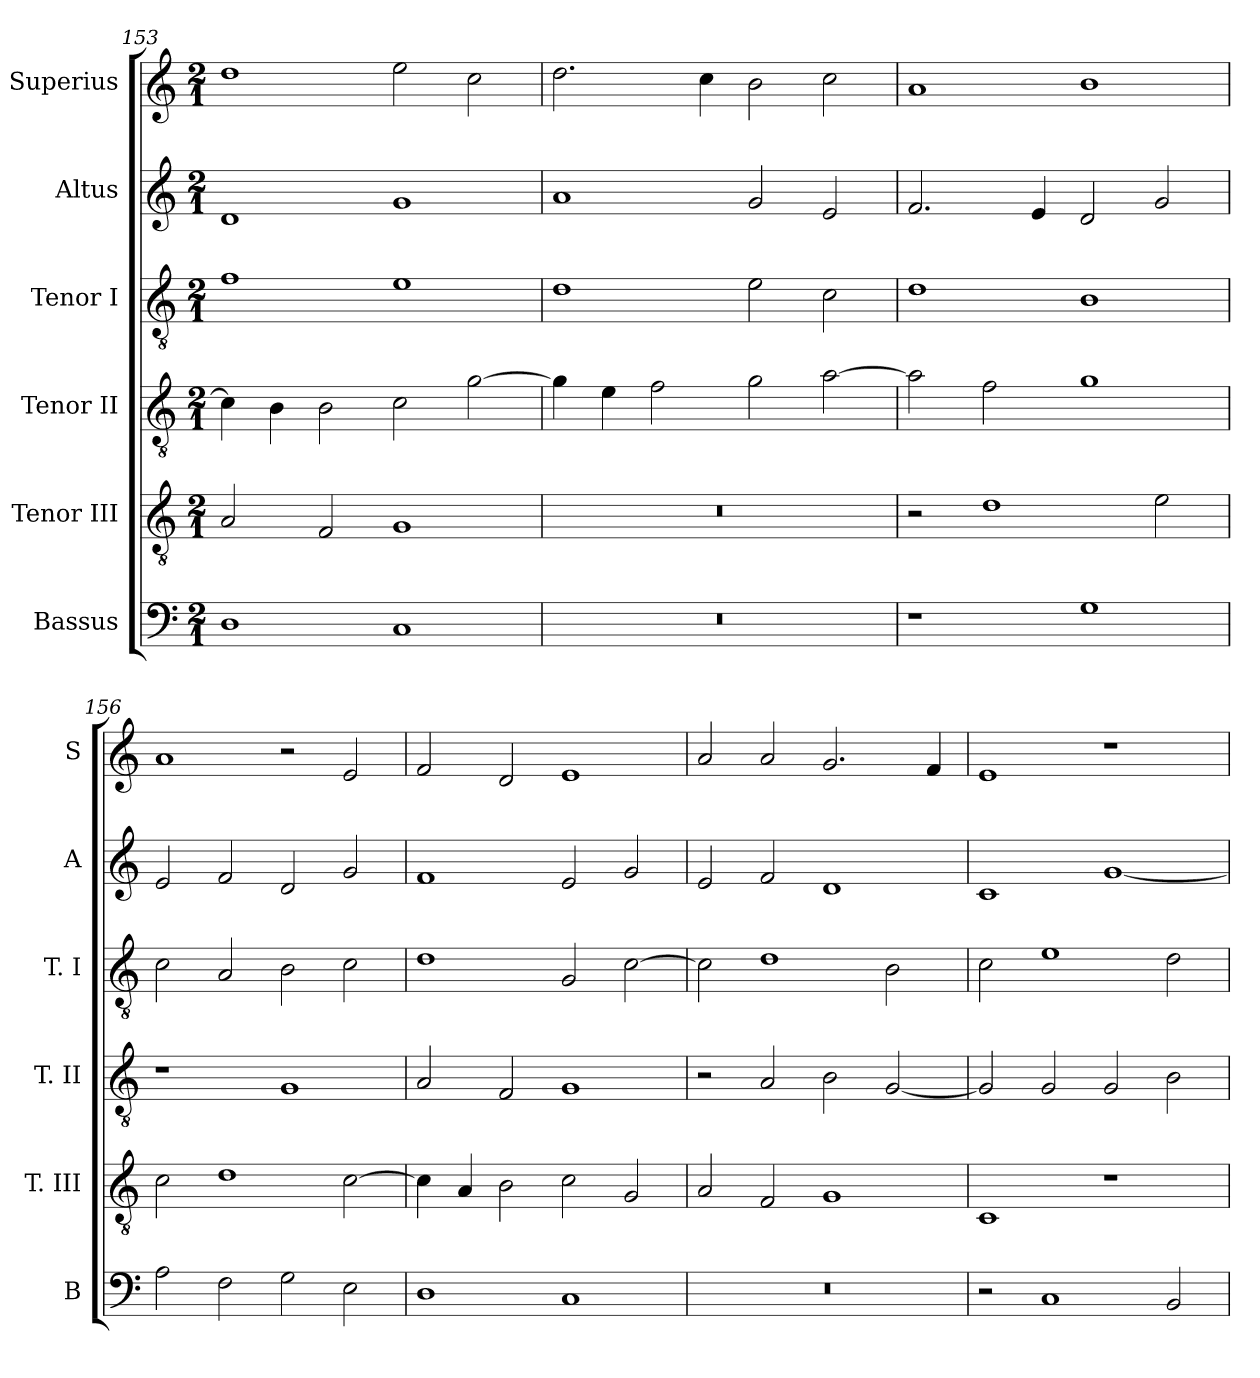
**kern	**kern	**kern	**kern	**kern	**kern
*part6	*part5	*part4	*part3	*part2	*part1
*staff6	*staff5	*staff4	*staff3	*staff2	*staff1
*I"Bassus	*I"Tenor III	*I"Tenor II	*I"Tenor I	*I"Altus	*I"Superius
*I'B	*I'T. III	*I'T. II	*I'T. I	*I'A	*I'S
*clefF4	*clefGv2	*clefGv2	*clefGv2	*clefG2	*clefG2
*k[]	*k[]	*k[]	*k[]	*k[]	*k[]
*C:	*C:	*C:	*C:	*C:	*C:
*M2/1	*M2/1	*M2/1	*M2/1	*M2/1	*M2/1
=153	=153	=153	=153	=153	=153
1D	2A	4c]	1f	1d	1dd
.	.	4B	.	.	.
.	2F	2B	.	.	.
1C	1G	2c	1e	1g	2ee
.	.	[2g	.	.	2cc
=154	=154	=154	=154	=154	=154
0r	0r	4g]	1d	1a	2.dd
.	.	4e	.	.	.
.	.	2f	.	.	.
.	.	.	.	.	4cc
.	.	2g	2e	2g	2b
.	.	[2a	2c	2e	2cc
=155	=155	=155	=155	=155	=155
1r	2r	2a]	1d	2.f	1a
.	1d	2f	.	.	.
.	.	.	.	4e	.
1G	.	1g	1B	2d	1b
.	2e	.	.	2g	.
=156	=156	=156	=156	=156	=156
2A	2c	1r	2c	2e	1a
2F	1d	.	2A	2f	.
2G	.	1G	2B	2d	2r
2E	[2c	.	2c	2g	2e
=157	=157	=157	=157	=157	=157
1D	4c]	2A	1d	1f	2f
.	4A	.	.	.	.
.	2B	2F	.	.	2d
1C	2c	1G	2G	2e	1e
.	2G	.	[2c	2g	.
=158	=158	=158	=158	=158	=158
0r	2A	2r	2c]	2e	2a
.	2F	2A	1d	2f	2a
.	1G	2B	.	1d	2.g
.	.	[2G	2B	.	.
.	.	.	.	.	4f
=159	=159	=159	=159	=159	=159
2r	1C	2G]	2c	1c	1e
1C	.	2G	1e	.	.
.	1r	2G	.	[1g	1r
2BB	.	2B	2d	.	.
=	=	=	=	=	=
*-	*-	*-	*-	*-	*-
